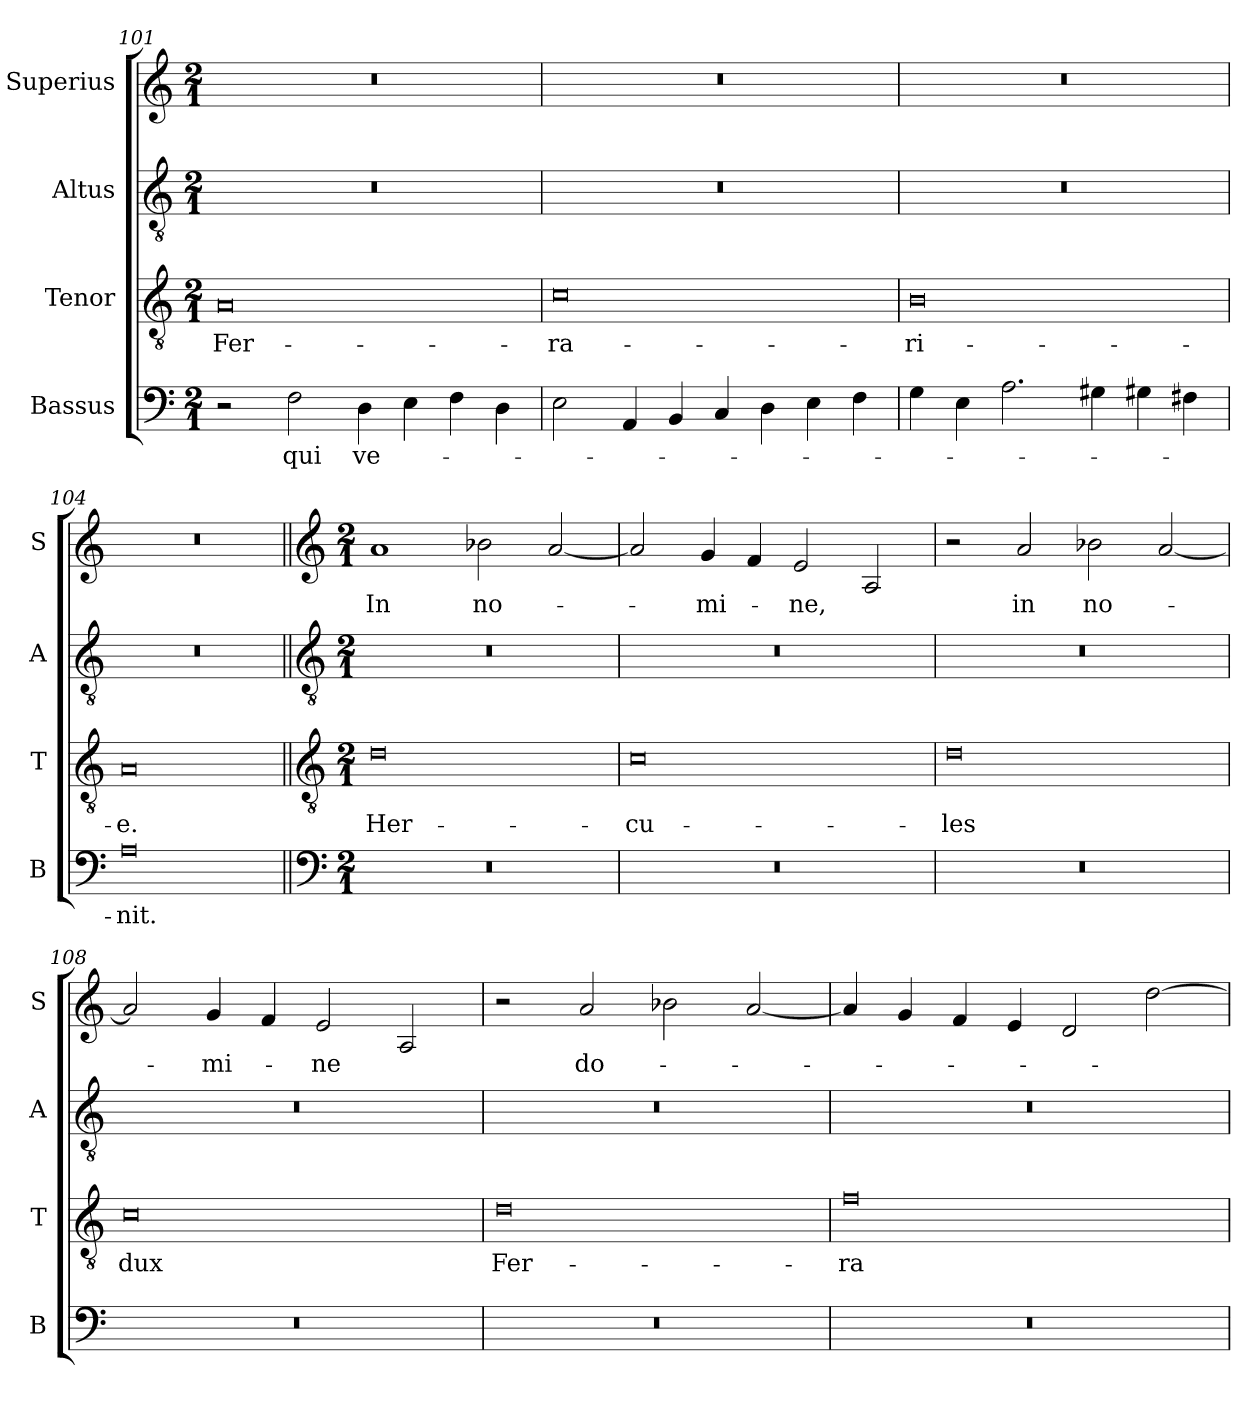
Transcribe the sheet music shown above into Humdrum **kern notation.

**kern	**text	**kern	**text	**kern	**kern	**text
*part4	*part4	*part3	*part3	*part2	*part1	*part1
*staff4	*staff4	*staff3	*staff3	*staff2	*staff1	*staff1
*I"Bassus	*	*I"Tenor	*	*I"Altus	*I"Superius	*
*I'B	*	*I'T	*	*I'A	*I'S	*
*clefF4	*	*clefGv2	*	*clefGv2	*clefG2	*
*k[]	*	*k[]	*	*k[]	*k[]	*
*M2/1	*	*M2/1	*	*M2/1	*M2/1	*
=101	=101	=101	=101	=101	=101	=101
2r	.	0A	Fer-	0r	0r	.
2F\	qui	.	.	.	.	.
4D\	ve-	.	.	.	.	.
4E\	.	.	.	.	.	.
4F\	.	.	.	.	.	.
4D\	.	.	.	.	.	.
=102	=102	=102	=102	=102	=102	=102
2E\	.	0c	-ra-	0r	0r	.
4AA/	.	.	.	.	.	.
4BB/	.	.	.	.	.	.
4C/	.	.	.	.	.	.
4D\	.	.	.	.	.	.
4E\	.	.	.	.	.	.
4F\	.	.	.	.	.	.
=103	=103	=103	=103	=103	=103	=103
4G\	.	0B	-ri-	0r	0r	.
4E\	.	.	.	.	.	.
2.A\	.	.	.	.	.	.
4G#X\	.	.	.	.	.	.
4G#X\	.	.	.	.	.	.
4F#X\	.	.	.	.	.	.
=104	=104	=104	=104	=104	=104	=104
0A	-nit.	0A	-e.	0r	0r	.
!!LO:LB:g=z
=105||	=105||	=105||	=105||	=105||	=105||	=105||
*clefF4	*	*clefGv2	*	*clefGv2	*clefG2	*
*k[]	*	*k[]	*	*k[]	*k[]	*
*M2/1	*	*M2/1	*	*M2/1	*M2/1	*
0r	.	0d	Her-	0r	1a	In
.	.	.	.	.	2b-X\	no-
.	.	.	.	.	[2a/	.
=106	=106	=106	=106	=106	=106	=106
0r	.	0c	-cu-	0r	2a/]	.
.	.	.	.	.	4g/	-mi-
.	.	.	.	.	4f/	.
.	.	.	.	.	2e/	-ne,
.	.	.	.	.	2A/	.
=107	=107	=107	=107	=107	=107	=107
0r	.	0d	-les	0r	2r	.
.	.	.	.	.	2a/	in
.	.	.	.	.	2b-X\	no-
.	.	.	.	.	[2a/	.
=108	=108	=108	=108	=108	=108	=108
0r	.	0c	dux	0r	2a/]	.
.	.	.	.	.	4g/	-mi-
.	.	.	.	.	4f/	.
.	.	.	.	.	2e/	-ne
.	.	.	.	.	2A/	.
=109	=109	=109	=109	=109	=109	=109
0r	.	0d	Fer-	0r	2r	.
.	.	.	.	.	2a/	do-
.	.	.	.	.	2b-X\	.
.	.	.	.	.	[2a/	.
=110	=110	=110	=110	=110	=110	=110
0r	.	0f	-ra-	0r	4a/]	.
.	.	.	.	.	4g/	.
.	.	.	.	.	4f/	.
.	.	.	.	.	4e/	.
.	.	.	.	.	2d/	.
.	.	.	.	.	[2dd\	.
=	=	=	=	=	=	=
*-	*-	*-	*-	*-	*-	*-
